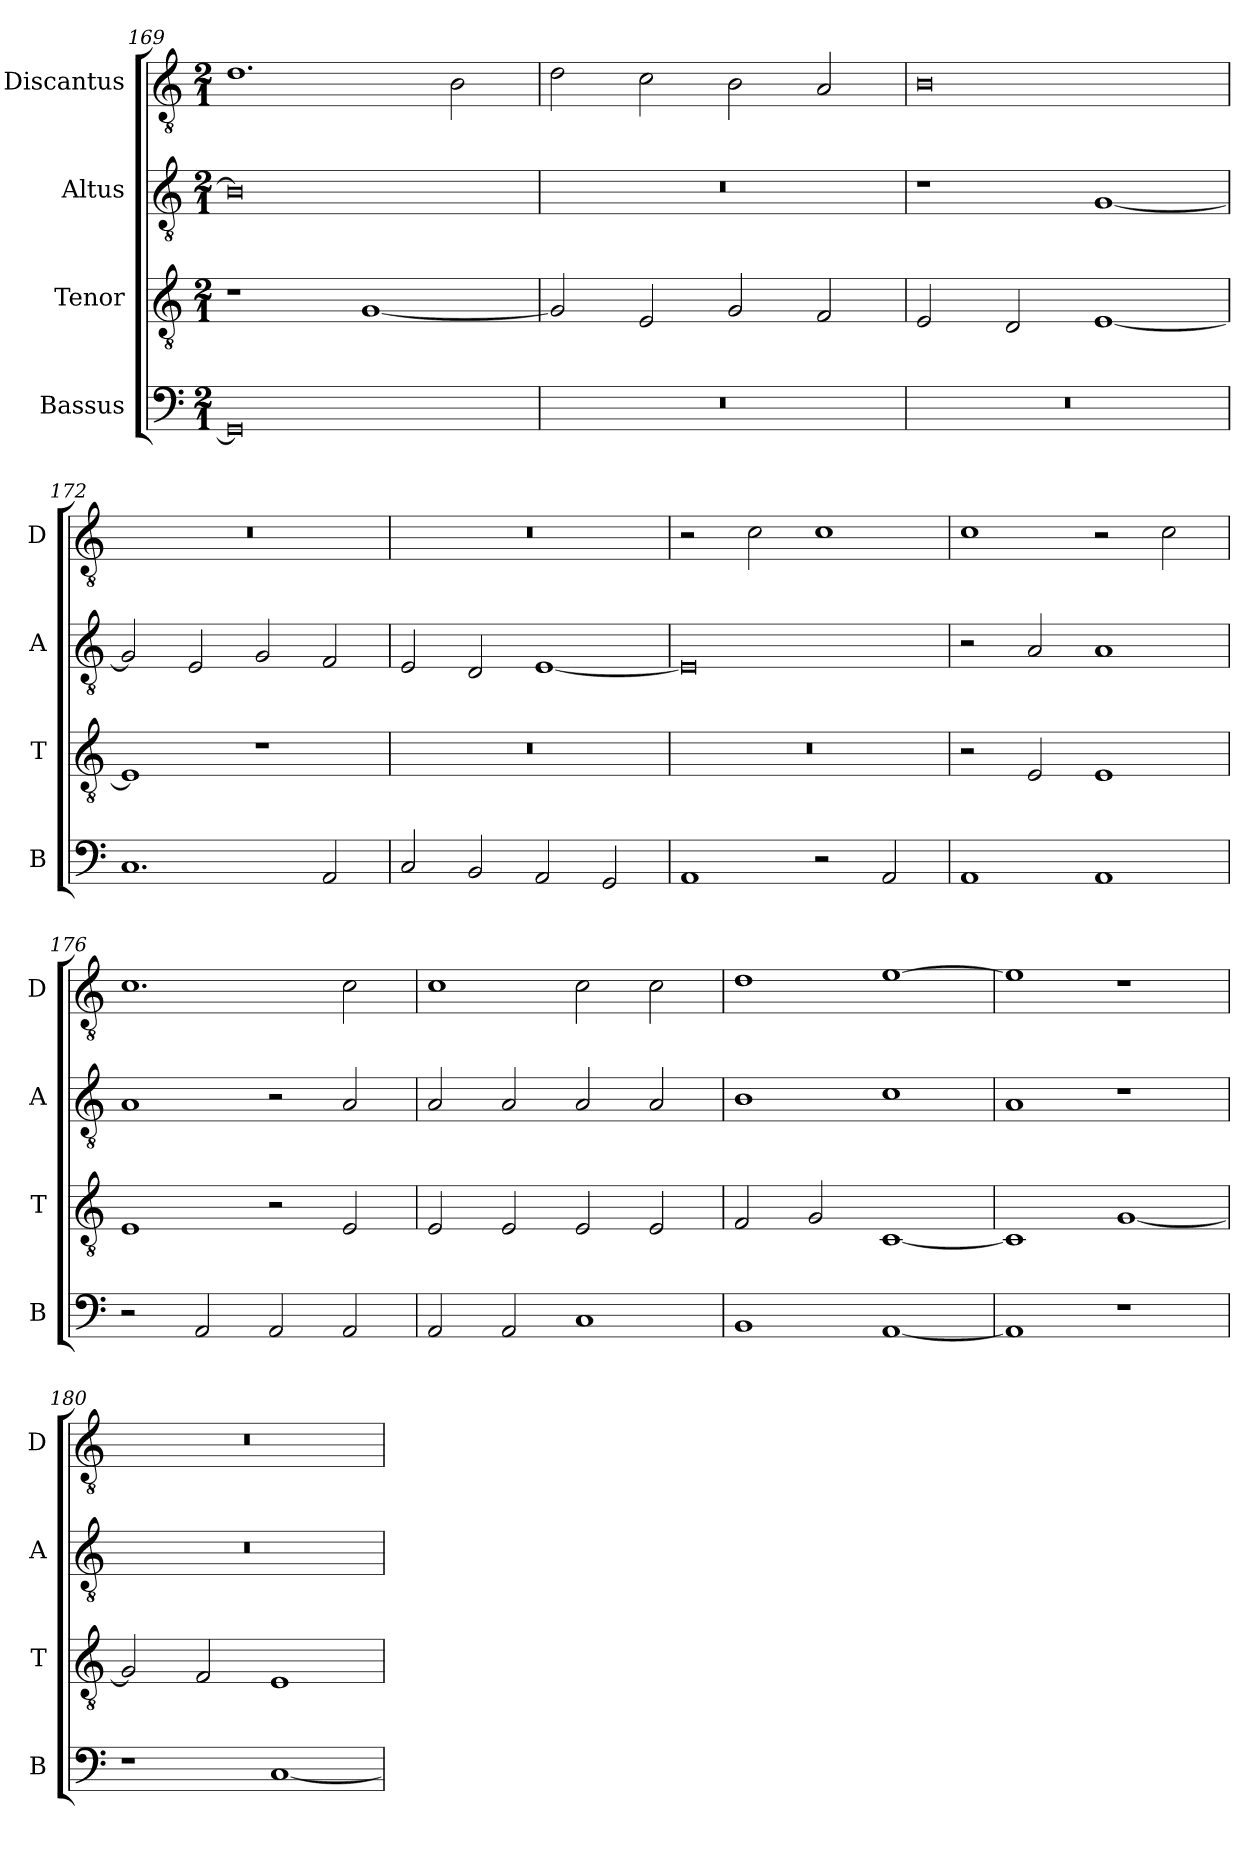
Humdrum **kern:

**kern	**kern	**kern	**kern
*part4	*part3	*part2	*part1
*staff4	*staff3	*staff2	*staff1
*I"Bassus	*I"Tenor	*I"Altus	*I"Discantus
*I'B	*I'T	*I'A	*I'D
*clefF4	*clefGv2	*clefGv2	*clefGv2
*k[]	*k[]	*k[]	*k[]
*M2/1	*M2/1	*M2/1	*M2/1
=169	=169	=169	=169
0GG]	1r	0B]	1.d
.	[1G	.	.
.	.	.	2B\
=170	=170	=170	=170
0r	2G/]	0r	2d\
.	2E/	.	2c\
.	2G/	.	2B\
.	2F/	.	2A/
=171	=171	=171	=171
0r	2E/	1r	0B
.	2D/	.	.
.	[1E	[1G	.
=172	=172	=172	=172
1.C	1E]	2G/]	0r
.	.	2E/	.
.	1r	2G/	.
2AA/	.	2F/	.
=173	=173	=173	=173
2C/	0r	2E/	0r
2BB/	.	2D/	.
2AA/	.	[1E	.
2GG/	.	.	.
=174	=174	=174	=174
1AA	0r	0E]	2r
.	.	.	2c\
2r	.	.	1c
2AA/	.	.	.
=175	=175	=175	=175
1AA	2r	2r	1c
.	2E/	2A/	.
1AA	1E	1A	2r
.	.	.	2c\
=176	=176	=176	=176
2r	1E	1A	1.c
2AA/	.	.	.
2AA/	2r	2r	.
2AA/	2E/	2A/	2c\
=177	=177	=177	=177
2AA/	2E/	2A/	1c
2AA/	2E/	2A/	.
1C	2E/	2A/	2c\
.	2E/	2A/	2c\
=178	=178	=178	=178
1BB	2F/	1B	1d
.	2G/	.	.
[1AA	[1C	1c	[1e
=179	=179	=179	=179
1AA]	1C]	1A	1e]
1r	[1G	1r	1r
=180	=180	=180	=180
1r	2G/]	0r	0r
.	2F/	.	.
[1C	1E	.	.
=	=	=	=
*-	*-	*-	*-
